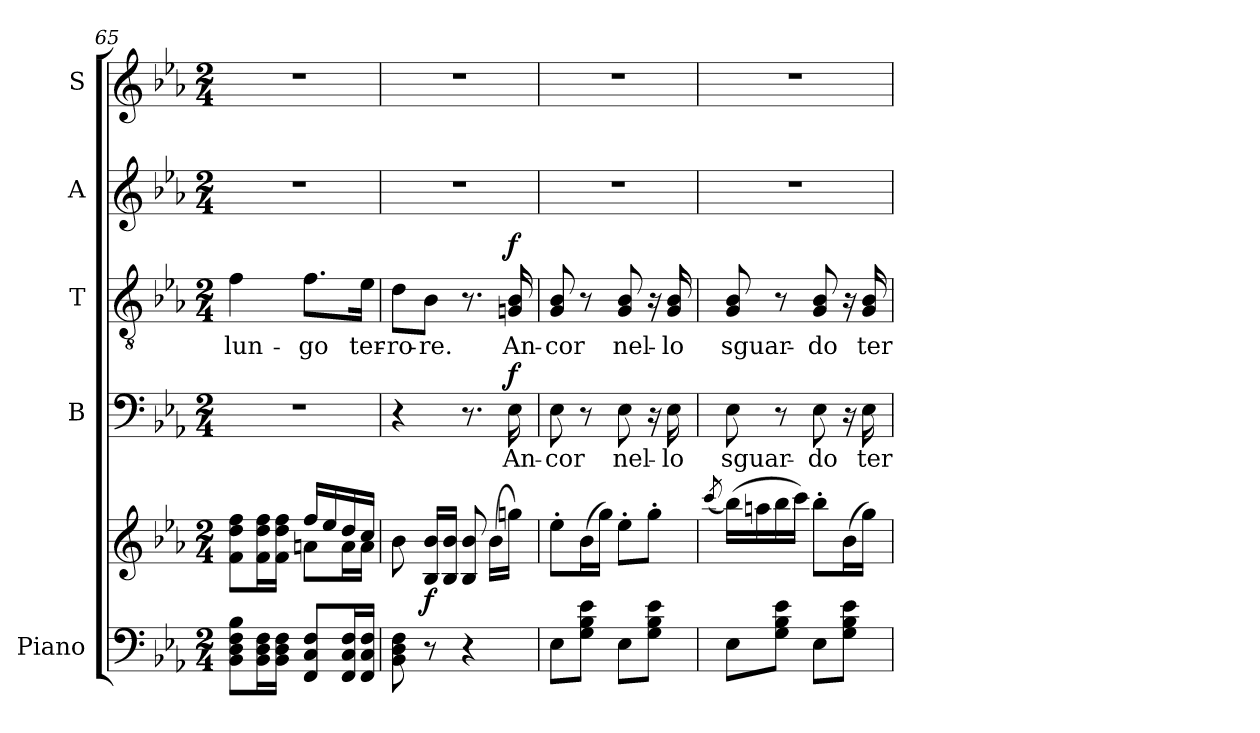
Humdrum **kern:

**kern	**kern	**dynam	**kern	**text	**dynam	**kern	**text	**dynam	**kern	**kern
*part5	*part5	*part5	*part4	*part4	*part4	*part3	*part3	*part3	*part2	*part1
*staff6	*staff5	*staff5/6	*staff4	*staff4	*staff4	*staff3	*staff3	*staff3	*staff2	*staff1
*I"Piano	*	*	*I"B	*	*	*I"T	*	*	*I"A	*I"S
*I'Pno	*	*	*I'B	*	*	*I'T	*	*	*I'A	*I'S
*clefF4	*clefG2	*	*clefF4	*	*	*clefGv2	*	*	*clefG2	*clefG2
*k[b-e-a-]	*k[b-e-a-]	*	*k[b-e-a-]	*	*	*k[b-e-a-]	*	*	*k[b-e-a-]	*k[b-e-a-]
*M2/4	*M2/4	*	*M2/4	*	*	*M2/4	*	*	*M2/4	*M2/4
=65	=65	=65	=65	=65	=65	=65	=65	=65	=65	=65
*	*^	*	*	*	*	*	*	*	*	*
!	!	!	!	!	!	!	!	!LO:LY:b	!	!	!
8BB-\ 8D\ 8F\ 8B-\L	8f\ 8dd\ 8ff\L	4ryy	.	2r	.	.	4f\	lun-	.	2r	2r
16BB-\ 16D\ 16F\L	16f\ 16dd\ 16ff\L	.	.	.	.	.	.	.	.	.	.
16BB-\ 16D\ 16F\JJ	16f\ 16dd\ 16ff\JJ	.	.	.	.	.	.	.	.	.	.
!	!	!	!	!	!	!	!	!LO:LY:b	!	!	!
8FF/ 8C/ 8F/L	16ff/LL	8an\L	.	.	.	.	8.f\L	-go	.	.	.
.	16ee-/	.	.	.	.	.	.	.	.	.	.
16FF/ 16C/ 16F/L	16dd/	16a\L	.	.	.	.	.	.	.	.	.
!	!	!	!	!	!	!	!	!LO:LY:b	!	!	!
16FF/ 16C/ 16F/JJ	16cc/JJ	16a\JJ	.	.	.	.	16e-\Jk	ter-	.	.	.
=66	=66	=66	=66	=66	=66	=66	=66	=66	=66	=66	=66
!	!	!	!	!	!	!	!	!LO:LY:b	!	!	!
*	*v	*v	*	*	*	*	*	*	*	*	*
8BB-\ 8D\ 8F\	8b-\	.	4r	.	.	8d\L	-ro-	.	2r	2r
!	!	!LO:DY:b	!	!	!	!	!LO:LY:b	!	!	!
8r	16B-/ 16b-/LL	f	.	.	.	8B-\J	-re.	.	.	.
.	16B-/ 16b-/JJ	.	.	.	.	.	.	.	.	.
4r	8B-/ 8b-/	.	8.r	.	.	8.r	.	.	.	.
.	(>16b-\LL	.	.	.	.	.	.	.	.	.
!	!	!	!	!LO:LY:b	!LO:DY:a	!	!LO:LY:b	!LO:DY:a	!	!
.	16ggn\JJ)	.	16E-\	An-	f	16Gn!/ 16B-/	An-	f	.	.
!!LO:PB:g=z
=67	=67	=67	=67	=67	=67	=67	=67	=67	=67	=67
!	!	!	!	!LO:LY:b	!	!	!LO:LY:b	!	!	!
8E-\L	8ee-'\L	.	8E-\	-cor	.	8G!/ 8B-/	cor	.	2r	2r
8G\ 8B-\ 8e-\J	(>16b-\L	.	8r	.	.	8r	.	.	.	.
.	16gg\JJ)	.	.	.	.	.	.	.	.	.
!	!	!	!	!LO:LY:b	!	!	!LO:LY:b	!	!	!
8E-\L	8ee-'\L	.	8E-\	nel-	.	8G!/ 8B-/	nel-	.	.	.
8G\ 8B-\ 8e-\J	8gg'\J	.	16r	.	.	16r	.	.	.	.
!	!	!	!	!LO:LY:b	!	!	!LO:LY:b	!	!	!
.	.	.	16E-\	-lo	.	16G!/ 16B-/	lo	.	.	.
=68	=68	=68	=68	=68	=68	=68	=68	=68	=68	=68
.	(<8qccc/	.	.	.	.	.	.	.	.	.
!	!	!	!	!LO:LY:b	!	!	!LO:LY:b	!	!	!
8E-\L	(>16bb-\LL)	.	8E-\	sguar-	.	8G!/ 8B-/	sguar-	.	2r	2r
.	16aan\	.	.	.	.	.	.	.	.	.
8G\ 8B-\ 8e-\J	16bb-\	.	8r	.	.	8r	.	.	.	.
.	16ccc\JJ)	.	.	.	.	.	.	.	.	.
!	!	!	!	!LO:LY:b	!	!	!LO:LY:b	!	!	!
8E-\L	8bb-'\L	.	8E-\	-do	.	8G!/ 8B-/	do	.	.	.
8G\ 8B-\ 8e-\J	(>16b-\L	.	16r	.	.	16r	.	.	.	.
!	!	!	!	!LO:LY:b	!	!	!LO:LY:b	!	!	!
.	16gg\JJ)	.	16E-\	ter-	.	16G!/ 16B-/	ter	.	.	.
=	=	=	=	=	=	=	=	=	=	=
*-	*-	*-	*-	*-	*-	*-	*-	*-	*-	*-
